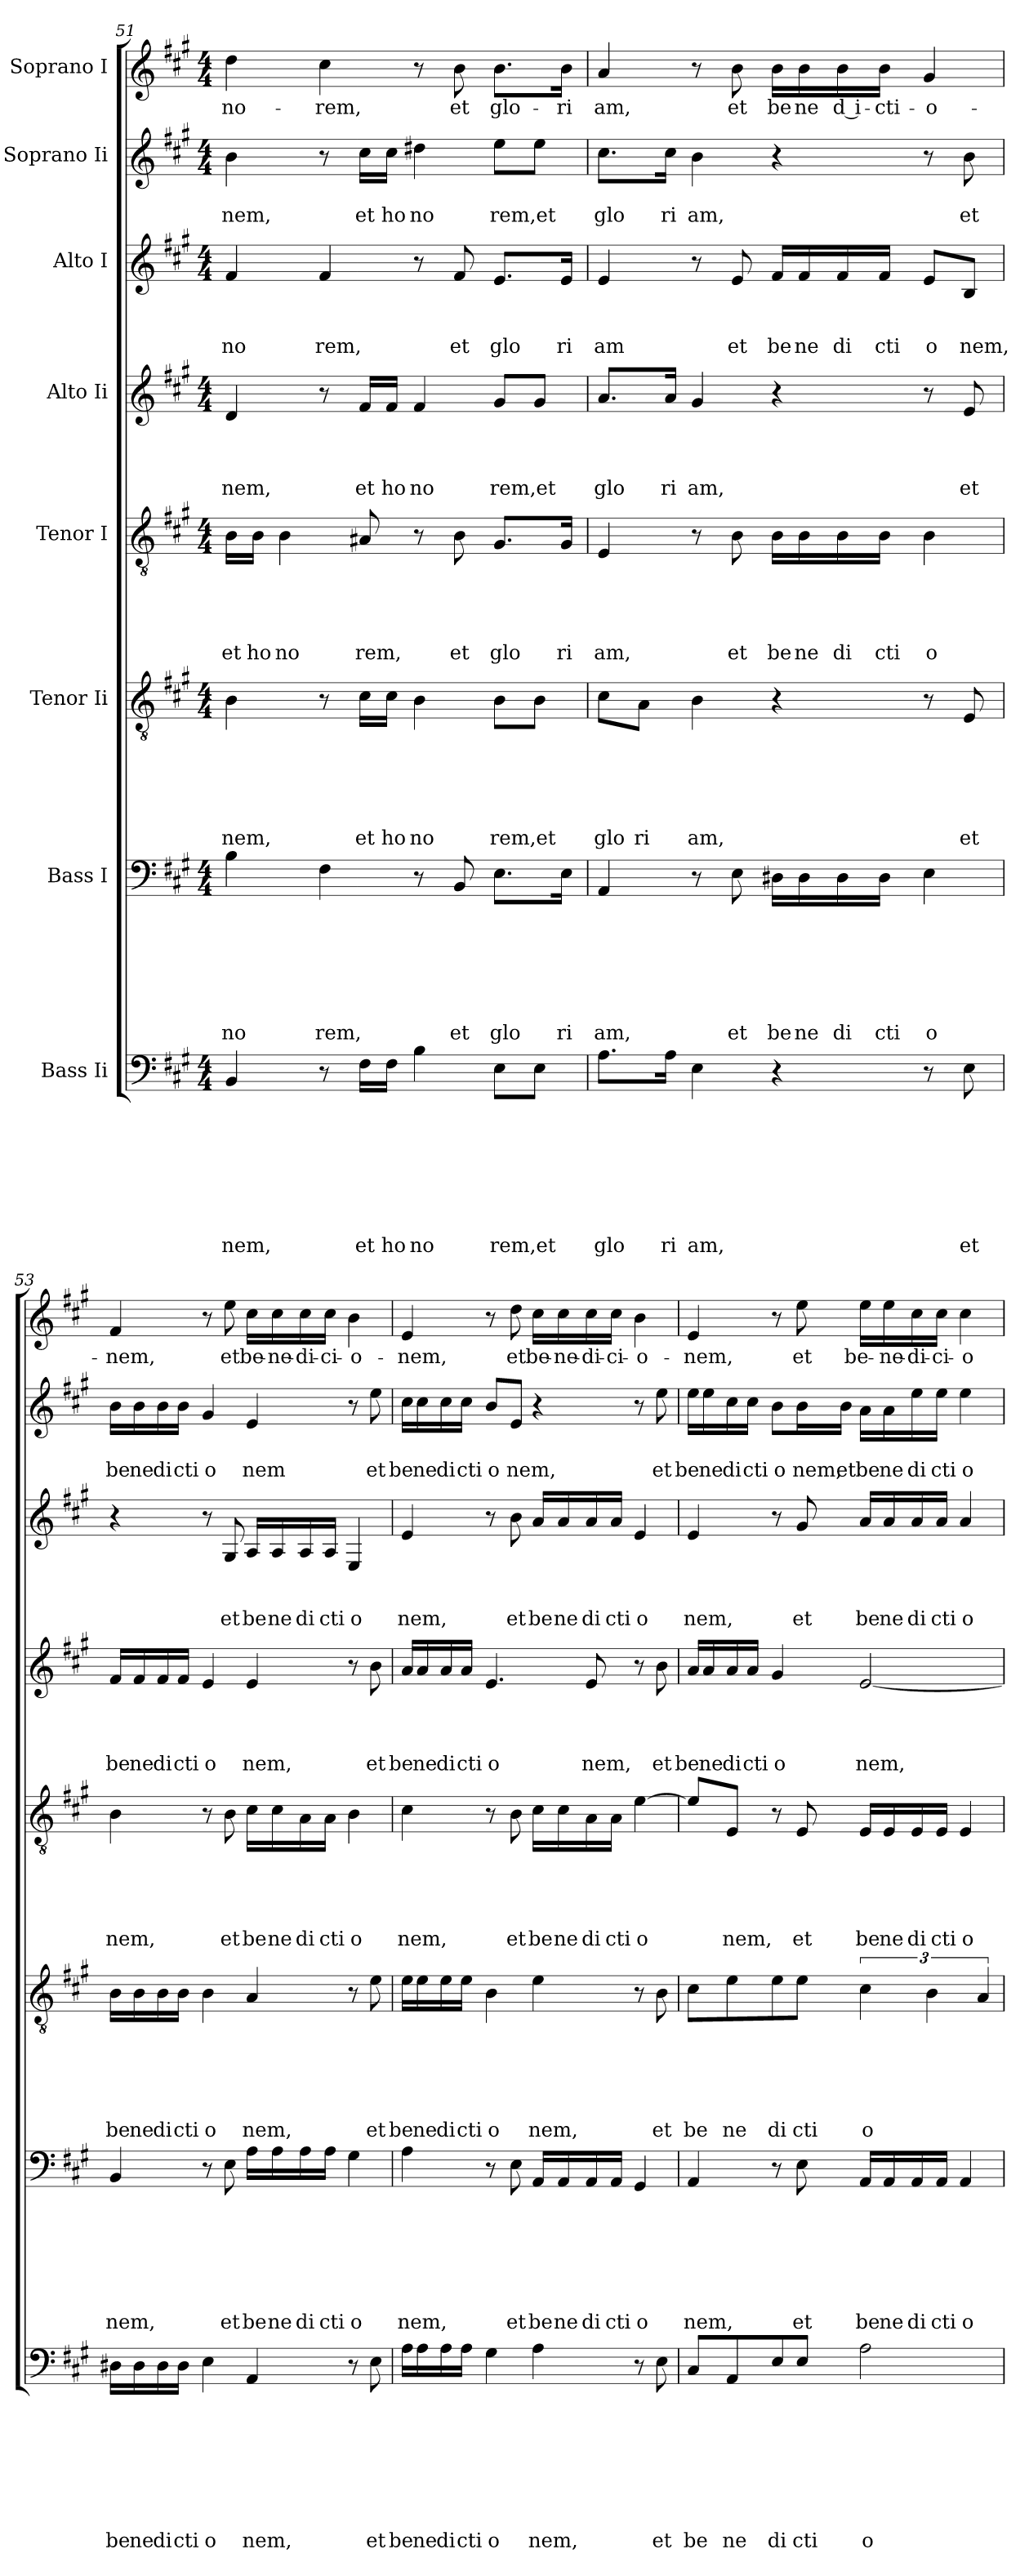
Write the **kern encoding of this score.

**kern	**text	**text	**text	**text	**text	**text	**text	**text	**kern	**text	**text	**text	**text	**text	**text	**text	**kern	**text	**text	**text	**text	**text	**text	**kern	**text	**text	**text	**text	**text	**kern	**text	**text	**text	**text	**kern	**text	**text	**text	**kern	**text	**text	**kern	**text
*part8	*part8	*part8	*part8	*part8	*part8	*part8	*part8	*part8	*part7	*part7	*part7	*part7	*part7	*part7	*part7	*part7	*part6	*part6	*part6	*part6	*part6	*part6	*part6	*part5	*part5	*part5	*part5	*part5	*part5	*part4	*part4	*part4	*part4	*part4	*part3	*part3	*part3	*part3	*part2	*part2	*part2	*part1	*part1
*staff8	*staff8	*staff8	*staff8	*staff8	*staff8	*staff8	*staff8	*staff8	*staff7	*staff7	*staff7	*staff7	*staff7	*staff7	*staff7	*staff7	*staff6	*staff6	*staff6	*staff6	*staff6	*staff6	*staff6	*staff5	*staff5	*staff5	*staff5	*staff5	*staff5	*staff4	*staff4	*staff4	*staff4	*staff4	*staff3	*staff3	*staff3	*staff3	*staff2	*staff2	*staff2	*staff1	*staff1
*I"Bass Ii	*	*	*	*	*	*	*	*	*I"Bass I	*	*	*	*	*	*	*	*I"Tenor Ii	*	*	*	*	*	*	*I"Tenor I	*	*	*	*	*	*I"Alto Ii	*	*	*	*	*I"Alto I	*	*	*	*I"Soprano Ii	*	*	*I"Soprano I	*
*clefF4	*	*	*	*	*	*	*	*	*clefF4	*	*	*	*	*	*	*	*clefGv2	*	*	*	*	*	*	*clefGv2	*	*	*	*	*	*clefG2	*	*	*	*	*clefG2	*	*	*	*clefG2	*	*	*clefG2	*
*k[f#c#g#]	*	*	*	*	*	*	*	*	*k[f#c#g#]	*	*	*	*	*	*	*	*k[f#c#g#]	*	*	*	*	*	*	*k[f#c#g#]	*	*	*	*	*	*k[f#c#g#]	*	*	*	*	*k[f#c#g#]	*	*	*	*k[f#c#g#]	*	*	*k[f#c#g#]	*
*A:	*	*	*	*	*	*	*	*	*A:	*	*	*	*	*	*	*	*A:	*	*	*	*	*	*	*A:	*	*	*	*	*	*A:	*	*	*	*	*A:	*	*	*	*A:	*	*	*A:	*
*M4/4	*	*	*	*	*	*	*	*	*M4/4	*	*	*	*	*	*	*	*M4/4	*	*	*	*	*	*	*M4/4	*	*	*	*	*	*M4/4	*	*	*	*	*M4/4	*	*	*	*M4/4	*	*	*M4/4	*
=51	=51	=51	=51	=51	=51	=51	=51	=51	=51	=51	=51	=51	=51	=51	=51	=51	=51	=51	=51	=51	=51	=51	=51	=51	=51	=51	=51	=51	=51	=51	=51	=51	=51	=51	=51	=51	=51	=51	=51	=51	=51	=51	=51
!	!	!	!	!	!	!	!	!LO:LY:b	!	!	!	!	!	!	!	!LO:LY:b	!	!	!	!	!	!	!LO:LY:b	!	!	!	!	!	!LO:LY:b	!	!	!	!	!LO:LY:b	!	!	!	!LO:LY:b	!	!	!LO:LY:b	!	!LO:LY:b
4BB/	.	.	.	.	.	.	.	nem,	4B\	.	.	.	.	.	.	no	4B\	.	.	.	.	.	nem,	16B\LL	.	.	.	.	et	4d/	.	.	.	nem,	4f#/	.	.	no	4b\	.	nem,	4dd\	no-
!	!	!	!	!	!	!	!	!	!	!	!	!	!	!	!	!	!	!	!	!	!	!	!	!	!	!	!	!	!LO:LY:b	!	!	!	!	!	!	!	!	!	!	!	!	!	!
.	.	.	.	.	.	.	.	.	.	.	.	.	.	.	.	.	.	.	.	.	.	.	.	16B\JJ	.	.	.	.	ho	.	.	.	.	.	.	.	.	.	.	.	.	.	.
!	!	!	!	!	!	!	!	!	!	!	!	!	!	!	!	!	!	!	!	!	!	!	!	!	!	!	!	!	!LO:LY:b	!	!	!	!	!	!	!	!	!	!	!	!	!	!
.	.	.	.	.	.	.	.	.	.	.	.	.	.	.	.	.	.	.	.	.	.	.	.	4B\	.	.	.	.	no	.	.	.	.	.	.	.	.	.	.	.	.	.	.
!	!	!	!	!	!	!	!	!	!	!	!	!	!	!	!	!LO:LY:b	!	!	!	!	!	!	!	!	!	!	!	!	!	!	!	!	!	!	!	!	!	!LO:LY:b	!	!	!	!	!LO:LY:b
8r	.	.	.	.	.	.	.	.	4F#\	.	.	.	.	.	.	rem,	8r	.	.	.	.	.	.	.	.	.	.	.	.	8r	.	.	.	.	4f#/	.	.	rem,	8r	.	.	4cc#\	-rem,
!	!	!	!	!	!	!	!	!LO:LY:b	!	!	!	!	!	!	!	!	!	!	!	!	!	!	!LO:LY:b	!	!	!	!	!	!LO:LY:b	!	!	!	!	!LO:LY:b	!	!	!	!	!	!	!LO:LY:b	!	!
16F#\LL	.	.	.	.	.	.	.	et	.	.	.	.	.	.	.	.	16c#\LL	.	.	.	.	.	et	8A#X/	.	.	.	.	rem,	16f#/LL	.	.	.	et	.	.	.	.	16cc#\LL	.	et	.	.
!	!	!	!	!	!	!	!	!LO:LY:b	!	!	!	!	!	!	!	!	!	!	!	!	!	!	!LO:LY:b	!	!	!	!	!	!	!	!	!	!	!LO:LY:b	!	!	!	!	!	!	!LO:LY:b	!	!
16F#\JJ	.	.	.	.	.	.	.	ho	.	.	.	.	.	.	.	.	16c#\JJ	.	.	.	.	.	ho	.	.	.	.	.	.	16f#/JJ	.	.	.	ho	.	.	.	.	16cc#\JJ	.	ho	.	.
!	!	!	!	!	!	!	!	!LO:LY:b	!	!	!	!	!	!	!	!	!	!	!	!	!	!	!LO:LY:b	!	!	!	!	!	!	!	!	!	!	!LO:LY:b	!	!	!	!	!	!	!LO:LY:b	!	!
4B\	.	.	.	.	.	.	.	no	8r	.	.	.	.	.	.	.	4B\	.	.	.	.	.	no	8r	.	.	.	.	.	4f#/	.	.	.	no	8r	.	.	.	4dd#X\	.	no	8r	.
!	!	!	!	!	!	!	!	!	!	!	!	!	!	!	!	!LO:LY:b	!	!	!	!	!	!	!	!	!	!	!	!	!LO:LY:b	!	!	!	!	!	!	!	!	!LO:LY:b	!	!	!	!	!LO:LY:b
.	.	.	.	.	.	.	.	.	8BB/	.	.	.	.	.	.	et	.	.	.	.	.	.	.	8B\	.	.	.	.	et	.	.	.	.	.	8f#/	.	.	et	.	.	.	8b\	et
!	!	!	!	!	!	!	!	!LO:LY:b	!	!	!	!	!	!	!	!LO:LY:b	!	!	!	!	!	!	!LO:LY:b	!	!	!	!	!	!LO:LY:b	!	!	!	!	!LO:LY:b	!	!	!	!LO:LY:b	!	!	!LO:LY:b	!	!LO:LY:b
8E\L	.	.	.	.	.	.	.	rem,et	8.E\L	.	.	.	.	.	.	glo	8B\L	.	.	.	.	.	rem,et	8.G#/L	.	.	.	.	glo	8g#/L	.	.	.	rem,et	8.e/L	.	.	glo	8ee\L	.	rem,et	8.b\L	glo-
8E\J	.	.	.	.	.	.	.	.	.	.	.	.	.	.	.	.	8B\J	.	.	.	.	.	.	.	.	.	.	.	.	8g#/J	.	.	.	.	.	.	.	.	8ee\J	.	.	.	.
!	!	!	!	!	!	!	!	!	!	!	!	!	!	!	!	!LO:LY:b	!	!	!	!	!	!	!	!	!	!	!	!	!LO:LY:b	!	!	!	!	!	!	!	!	!LO:LY:b	!	!	!	!	!LO:LY:b
.	.	.	.	.	.	.	.	.	16E\Jk	.	.	.	.	.	.	ri	.	.	.	.	.	.	.	16G#/Jk	.	.	.	.	ri	.	.	.	.	.	16e/Jk	.	.	ri	.	.	.	16b\Jk	-ri
=52	=52	=52	=52	=52	=52	=52	=52	=52	=52	=52	=52	=52	=52	=52	=52	=52	=52	=52	=52	=52	=52	=52	=52	=52	=52	=52	=52	=52	=52	=52	=52	=52	=52	=52	=52	=52	=52	=52	=52	=52	=52	=52	=52
!	!	!	!	!	!	!	!	!LO:LY:b	!	!	!	!	!	!	!	!LO:LY:b	!	!	!	!	!	!	!LO:LY:b	!	!	!	!	!	!LO:LY:b	!	!	!	!	!LO:LY:b	!	!	!	!LO:LY:b	!	!	!LO:LY:b	!	!LO:LY:b
8.A\L	.	.	.	.	.	.	.	glo	4AA/	.	.	.	.	.	.	am,	8c#\L	.	.	.	.	.	glo	4E/	.	.	.	.	am,	8.a/L	.	.	.	glo	4e/	.	.	am	8.cc#\L	.	glo	4a/	a­m,
!	!	!	!	!	!	!	!	!	!	!	!	!	!	!	!	!	!	!	!	!	!	!	!LO:LY:b	!	!	!	!	!	!	!	!	!	!	!	!	!	!	!	!	!	!	!	!
.	.	.	.	.	.	.	.	.	.	.	.	.	.	.	.	.	8A\J	.	.	.	.	.	ri	.	.	.	.	.	.	.	.	.	.	.	.	.	.	.	.	.	.	.	.
!	!	!	!	!	!	!	!	!LO:LY:b	!	!	!	!	!	!	!	!	!	!	!	!	!	!	!	!	!	!	!	!	!	!	!	!	!	!LO:LY:b	!	!	!	!	!	!	!LO:LY:b	!	!
16A\Jk	.	.	.	.	.	.	.	ri	.	.	.	.	.	.	.	.	.	.	.	.	.	.	.	.	.	.	.	.	.	16a/Jk	.	.	.	ri	.	.	.	.	16cc#\Jk	.	ri	.	.
!	!	!	!	!	!	!	!	!LO:LY:b	!	!	!	!	!	!	!	!	!	!	!	!	!	!	!LO:LY:b	!	!	!	!	!	!	!	!	!	!	!LO:LY:b	!	!	!	!	!	!	!LO:LY:b	!	!
4E\	.	.	.	.	.	.	.	am,	8r	.	.	.	.	.	.	.	4B\	.	.	.	.	.	am,	8r	.	.	.	.	.	4g#/	.	.	.	am,	8r	.	.	.	4b\	.	am,	8r	.
!	!	!	!	!	!	!	!	!	!	!	!	!	!	!	!	!LO:LY:b	!	!	!	!	!	!	!	!	!	!	!	!	!LO:LY:b	!	!	!	!	!	!	!	!	!LO:LY:b	!	!	!	!	!LO:LY:b
.	.	.	.	.	.	.	.	.	8E\	.	.	.	.	.	.	et	.	.	.	.	.	.	.	8B\	.	.	.	.	et	.	.	.	.	.	8e/	.	.	et	.	.	.	8b\	et
!	!	!	!	!	!	!	!	!	!	!	!	!	!	!	!	!LO:LY:b	!	!	!	!	!	!	!	!	!	!	!	!	!LO:LY:b	!	!	!	!	!	!	!	!	!LO:LY:b	!	!	!	!	!LO:LY:b
4r	.	.	.	.	.	.	.	.	16D#X\LL	.	.	.	.	.	.	be	4r	.	.	.	.	.	.	16B\LL	.	.	.	.	be	4r	.	.	.	.	16f#/LL	.	.	be	4r	.	.	16b\LL	be
!	!	!	!	!	!	!	!	!	!	!	!	!	!	!	!	!LO:LY:b	!	!	!	!	!	!	!	!	!	!	!	!	!LO:LY:b	!	!	!	!	!	!	!	!	!LO:LY:b	!	!	!	!	!LO:LY:b
.	.	.	.	.	.	.	.	.	16D#\	.	.	.	.	.	.	ne	.	.	.	.	.	.	.	16B\	.	.	.	.	ne	.	.	.	.	.	16f#/	.	.	ne	.	.	.	16b\	n­e
!	!	!	!	!	!	!	!	!	!	!	!	!	!	!	!	!LO:LY:b	!	!	!	!	!	!	!	!	!	!	!	!	!LO:LY:b	!	!	!	!	!	!	!	!	!LO:LY:b	!	!	!	!	!LO:LY:b:rj
.	.	.	.	.	.	.	.	.	16D#\	.	.	.	.	.	.	di	.	.	.	.	.	.	.	16B\	.	.	.	.	di	.	.	.	.	.	16f#/	.	.	di	.	.	.	16b\	d i-
!	!	!	!	!	!	!	!	!	!	!	!	!	!	!	!	!LO:LY:b	!	!	!	!	!	!	!	!	!	!	!	!	!LO:LY:b	!	!	!	!	!	!	!	!	!LO:LY:b	!	!	!	!	!LO:LY:b
.	.	.	.	.	.	.	.	.	16D#\JJ	.	.	.	.	.	.	cti	.	.	.	.	.	.	.	16B\JJ	.	.	.	.	cti	.	.	.	.	.	16f#/JJ	.	.	cti	.	.	.	16b\JJ	-c­ti-
!	!	!	!	!	!	!	!	!	!	!	!	!	!	!	!	!LO:LY:b	!	!	!	!	!	!	!	!	!	!	!	!	!LO:LY:b	!	!	!	!	!	!	!	!	!LO:LY:b	!	!	!	!	!LO:LY:b
8r	.	.	.	.	.	.	.	.	4E\	.	.	.	.	.	.	o	8r	.	.	.	.	.	.	4B\	.	.	.	.	o	8r	.	.	.	.	8e/L	.	.	o	8r	.	.	4g#/	-o-
!	!	!	!	!	!	!	!	!LO:LY:b	!	!	!	!	!	!	!	!	!	!	!	!	!	!	!LO:LY:b	!	!	!	!	!	!	!	!	!	!	!LO:LY:b	!	!	!	!LO:LY:b	!	!	!LO:LY:b	!	!
8E\	.	.	.	.	.	.	.	et	.	.	.	.	.	.	.	.	8E/	.	.	.	.	.	et	.	.	.	.	.	.	8e/	.	.	.	et	8B/J	.	.	nem,	8b\	.	et	.	.
!!LO:LB:g=z
=53	=53	=53	=53	=53	=53	=53	=53	=53	=53	=53	=53	=53	=53	=53	=53	=53	=53	=53	=53	=53	=53	=53	=53	=53	=53	=53	=53	=53	=53	=53	=53	=53	=53	=53	=53	=53	=53	=53	=53	=53	=53	=53	=53
!	!	!	!	!	!	!	!	!LO:LY:b	!	!	!	!	!	!	!	!LO:LY:b	!	!	!	!	!	!	!LO:LY:b	!	!	!	!	!	!LO:LY:b	!	!	!	!	!LO:LY:b	!	!	!	!	!	!	!LO:LY:b	!	!LO:LY:b
16D#X\LL	.	.	.	.	.	.	.	be	4BB/	.	.	.	.	.	.	nem,	16B\LL	.	.	.	.	.	be	4B\	.	.	.	.	nem,	16f#/LL	.	.	.	be	4r	.	.	.	16b\LL	.	be	4f#/	-nem,
!	!	!	!	!	!	!	!	!LO:LY:b	!	!	!	!	!	!	!	!	!	!	!	!	!	!	!LO:LY:b	!	!	!	!	!	!	!	!	!	!	!LO:LY:b	!	!	!	!	!	!	!LO:LY:b	!	!
16D#\	.	.	.	.	.	.	.	ne	.	.	.	.	.	.	.	.	16B\	.	.	.	.	.	ne	.	.	.	.	.	.	16f#/	.	.	.	ne	.	.	.	.	16b\	.	ne	.	.
!	!	!	!	!	!	!	!	!LO:LY:b	!	!	!	!	!	!	!	!	!	!	!	!	!	!	!LO:LY:b	!	!	!	!	!	!	!	!	!	!	!LO:LY:b	!	!	!	!	!	!	!LO:LY:b	!	!
16D#\	.	.	.	.	.	.	.	di	.	.	.	.	.	.	.	.	16B\	.	.	.	.	.	di	.	.	.	.	.	.	16f#/	.	.	.	di	.	.	.	.	16b\	.	di	.	.
!	!	!	!	!	!	!	!	!LO:LY:b	!	!	!	!	!	!	!	!	!	!	!	!	!	!	!LO:LY:b	!	!	!	!	!	!	!	!	!	!	!LO:LY:b	!	!	!	!	!	!	!LO:LY:b	!	!
16D#\JJ	.	.	.	.	.	.	.	cti	.	.	.	.	.	.	.	.	16B\JJ	.	.	.	.	.	cti	.	.	.	.	.	.	16f#/JJ	.	.	.	cti	.	.	.	.	16b\JJ	.	cti	.	.
!	!	!	!	!	!	!	!	!LO:LY:b	!	!	!	!	!	!	!	!	!	!	!	!	!	!	!LO:LY:b	!	!	!	!	!	!	!	!	!	!	!LO:LY:b	!	!	!	!	!	!	!LO:LY:b	!	!
4E\	.	.	.	.	.	.	.	o	8r	.	.	.	.	.	.	.	4B\	.	.	.	.	.	o	8r	.	.	.	.	.	4e/	.	.	.	o	8r	.	.	.	4g#/	.	o	8r	.
!	!	!	!	!	!	!	!	!	!	!	!	!	!	!	!	!LO:LY:b	!	!	!	!	!	!	!	!	!	!	!	!	!LO:LY:b	!	!	!	!	!	!	!	!	!LO:LY:b	!	!	!	!	!LO:LY:b
.	.	.	.	.	.	.	.	.	8E\	.	.	.	.	.	.	et	.	.	.	.	.	.	.	8B\	.	.	.	.	et	.	.	.	.	.	8G#/	.	.	et	.	.	.	8ee\	et
!	!	!	!	!	!	!	!	!LO:LY:b	!	!	!	!	!	!	!	!LO:LY:b	!	!	!	!	!	!	!LO:LY:b	!	!	!	!	!	!LO:LY:b	!	!	!	!	!LO:LY:b	!	!	!	!LO:LY:b	!	!	!LO:LY:b	!	!LO:LY:b
4AA/	.	.	.	.	.	.	.	nem,	16A\LL	.	.	.	.	.	.	be	4A/	.	.	.	.	.	nem,	16c#\LL	.	.	.	.	be	4e/	.	.	.	nem,	16A/LL	.	.	be	4e/	.	nem	16cc#\LL	be-
!	!	!	!	!	!	!	!	!	!	!	!	!	!	!	!	!LO:LY:b	!	!	!	!	!	!	!	!	!	!	!	!	!LO:LY:b	!	!	!	!	!	!	!	!	!LO:LY:b	!	!	!	!	!LO:LY:b
.	.	.	.	.	.	.	.	.	16A\	.	.	.	.	.	.	ne	.	.	.	.	.	.	.	16c#\	.	.	.	.	ne	.	.	.	.	.	16A/	.	.	ne	.	.	.	16cc#\	-ne-
!	!	!	!	!	!	!	!	!	!	!	!	!	!	!	!	!LO:LY:b	!	!	!	!	!	!	!	!	!	!	!	!	!LO:LY:b	!	!	!	!	!	!	!	!	!LO:LY:b	!	!	!	!	!LO:LY:b
.	.	.	.	.	.	.	.	.	16A\	.	.	.	.	.	.	di	.	.	.	.	.	.	.	16A\	.	.	.	.	di	.	.	.	.	.	16A/	.	.	di	.	.	.	16cc#\	-di-
!	!	!	!	!	!	!	!	!	!	!	!	!	!	!	!	!LO:LY:b	!	!	!	!	!	!	!	!	!	!	!	!	!LO:LY:b	!	!	!	!	!	!	!	!	!LO:LY:b	!	!	!	!	!LO:LY:b:rj
.	.	.	.	.	.	.	.	.	16A\JJ	.	.	.	.	.	.	cti	.	.	.	.	.	.	.	16A\JJ	.	.	.	.	cti	.	.	.	.	.	16A/JJ	.	.	cti	.	.	.	16cc#\JJ	-ci-
!	!	!	!	!	!	!	!	!	!	!	!	!	!	!	!	!LO:LY:b	!	!	!	!	!	!	!	!	!	!	!	!	!LO:LY:b	!	!	!	!	!	!	!	!	!LO:LY:b	!	!	!	!	!LO:LY:b
8r	.	.	.	.	.	.	.	.	4G#\	.	.	.	.	.	.	o	8r	.	.	.	.	.	.	4B\	.	.	.	.	o	8r	.	.	.	.	4E/	.	.	o	8r	.	.	4b\	-o-
!	!	!	!	!	!	!	!	!LO:LY:b	!	!	!	!	!	!	!	!	!	!	!	!	!	!	!LO:LY:b	!	!	!	!	!	!	!	!	!	!	!LO:LY:b	!	!	!	!	!	!	!LO:LY:b	!	!
8E\	.	.	.	.	.	.	.	et	.	.	.	.	.	.	.	.	8e\	.	.	.	.	.	et	.	.	.	.	.	.	8b\	.	.	.	et	.	.	.	.	8ee\	.	et	.	.
=54	=54	=54	=54	=54	=54	=54	=54	=54	=54	=54	=54	=54	=54	=54	=54	=54	=54	=54	=54	=54	=54	=54	=54	=54	=54	=54	=54	=54	=54	=54	=54	=54	=54	=54	=54	=54	=54	=54	=54	=54	=54	=54	=54
!	!	!	!	!	!	!	!	!LO:LY:b	!	!	!	!	!	!	!	!LO:LY:b	!	!	!	!	!	!	!LO:LY:b	!	!	!	!	!	!LO:LY:b	!	!	!	!	!LO:LY:b	!	!	!	!LO:LY:b	!	!	!LO:LY:b	!	!LO:LY:b
16A\LL	.	.	.	.	.	.	.	be	4A\	.	.	.	.	.	.	nem,	16e\LL	.	.	.	.	.	be	4c#\	.	.	.	.	nem,	16a/LL	.	.	.	be	4e/	.	.	nem,	16cc#\LL	.	be	4e/	-nem,
!	!	!	!	!	!	!	!	!LO:LY:b	!	!	!	!	!	!	!	!	!	!	!	!	!	!	!LO:LY:b	!	!	!	!	!	!	!	!	!	!	!LO:LY:b	!	!	!	!	!	!	!LO:LY:b	!	!
16A\	.	.	.	.	.	.	.	ne	.	.	.	.	.	.	.	.	16e\	.	.	.	.	.	ne	.	.	.	.	.	.	16a/	.	.	.	ne	.	.	.	.	16cc#\	.	ne	.	.
!	!	!	!	!	!	!	!	!LO:LY:b	!	!	!	!	!	!	!	!	!	!	!	!	!	!	!LO:LY:b	!	!	!	!	!	!	!	!	!	!	!LO:LY:b	!	!	!	!	!	!	!LO:LY:b	!	!
16A\	.	.	.	.	.	.	.	di	.	.	.	.	.	.	.	.	16e\	.	.	.	.	.	di	.	.	.	.	.	.	16a/	.	.	.	di	.	.	.	.	16cc#\	.	di	.	.
!	!	!	!	!	!	!	!	!LO:LY:b	!	!	!	!	!	!	!	!	!	!	!	!	!	!	!LO:LY:b	!	!	!	!	!	!	!	!	!	!	!LO:LY:b	!	!	!	!	!	!	!LO:LY:b	!	!
16A\JJ	.	.	.	.	.	.	.	cti	.	.	.	.	.	.	.	.	16e\JJ	.	.	.	.	.	cti	.	.	.	.	.	.	16a/JJ	.	.	.	cti	.	.	.	.	16cc#\JJ	.	cti	.	.
!	!	!	!	!	!	!	!	!LO:LY:b	!	!	!	!	!	!	!	!	!	!	!	!	!	!	!LO:LY:b	!	!	!	!	!	!	!	!	!	!	!LO:LY:b	!	!	!	!	!	!	!LO:LY:b	!	!
4G#\	.	.	.	.	.	.	.	o	8r	.	.	.	.	.	.	.	4B\	.	.	.	.	.	o	8r	.	.	.	.	.	4.e/	.	.	.	o	8r	.	.	.	8b/L	.	o	8r	.
!	!	!	!	!	!	!	!	!	!	!	!	!	!	!	!	!LO:LY:b	!	!	!	!	!	!	!	!	!	!	!	!	!LO:LY:b	!	!	!	!	!	!	!	!	!LO:LY:b	!	!	!LO:LY:b	!	!LO:LY:b
.	.	.	.	.	.	.	.	.	8E\	.	.	.	.	.	.	et	.	.	.	.	.	.	.	8B\	.	.	.	.	et	.	.	.	.	.	8b\	.	.	et	8e/J	.	nem,	8dd\	et
!	!	!	!	!	!	!	!	!LO:LY:b	!	!	!	!	!	!	!	!LO:LY:b	!	!	!	!	!	!	!LO:LY:b	!	!	!	!	!	!LO:LY:b	!	!	!	!	!	!	!	!	!LO:LY:b	!	!	!	!	!LO:LY:b
4A\	.	.	.	.	.	.	.	nem,	16AA/LL	.	.	.	.	.	.	be	4e\	.	.	.	.	.	nem,	16c#\LL	.	.	.	.	be	.	.	.	.	.	16a/LL	.	.	be	4r	.	.	16cc#\LL	be-
!	!	!	!	!	!	!	!	!	!	!	!	!	!	!	!	!LO:LY:b	!	!	!	!	!	!	!	!	!	!	!	!	!LO:LY:b	!	!	!	!	!	!	!	!	!LO:LY:b	!	!	!	!	!LO:LY:b
.	.	.	.	.	.	.	.	.	16AA/	.	.	.	.	.	.	ne	.	.	.	.	.	.	.	16c#\	.	.	.	.	ne	.	.	.	.	.	16a/	.	.	ne	.	.	.	16cc#\	-ne-
!	!	!	!	!	!	!	!	!	!	!	!	!	!	!	!	!LO:LY:b	!	!	!	!	!	!	!	!	!	!	!	!	!LO:LY:b	!	!	!	!	!LO:LY:b	!	!	!	!LO:LY:b	!	!	!	!	!LO:LY:b
.	.	.	.	.	.	.	.	.	16AA/	.	.	.	.	.	.	di	.	.	.	.	.	.	.	16A\	.	.	.	.	di	8e/	.	.	.	nem,	16a/	.	.	di	.	.	.	16cc#\	-di-
!	!	!	!	!	!	!	!	!	!	!	!	!	!	!	!	!LO:LY:b	!	!	!	!	!	!	!	!	!	!	!	!	!LO:LY:b	!	!	!	!	!	!	!	!	!LO:LY:b	!	!	!	!	!LO:LY:b:rj
.	.	.	.	.	.	.	.	.	16AA/JJ	.	.	.	.	.	.	cti	.	.	.	.	.	.	.	16A\JJ	.	.	.	.	cti	.	.	.	.	.	16a/JJ	.	.	cti	.	.	.	16cc#\JJ	-ci-
!	!	!	!	!	!	!	!	!	!	!	!	!	!	!	!	!LO:LY:b	!	!	!	!	!	!	!	!	!	!	!	!	!LO:LY:b	!	!	!	!	!	!	!	!	!LO:LY:b	!	!	!	!	!LO:LY:b
8r	.	.	.	.	.	.	.	.	4GG#/	.	.	.	.	.	.	o	8r	.	.	.	.	.	.	[>4e\	.	.	.	.	o	8r	.	.	.	.	4e/	.	.	o	8r	.	.	4b\	-o-
!	!	!	!	!	!	!	!	!LO:LY:b	!	!	!	!	!	!	!	!	!	!	!	!	!	!	!LO:LY:b	!	!	!	!	!	!	!	!	!	!	!LO:LY:b	!	!	!	!	!	!	!LO:LY:b	!	!
8E\	.	.	.	.	.	.	.	et	.	.	.	.	.	.	.	.	8B\	.	.	.	.	.	et	.	.	.	.	.	.	8b\	.	.	.	et	.	.	.	.	8ee\	.	et	.	.
=55	=55	=55	=55	=55	=55	=55	=55	=55	=55	=55	=55	=55	=55	=55	=55	=55	=55	=55	=55	=55	=55	=55	=55	=55	=55	=55	=55	=55	=55	=55	=55	=55	=55	=55	=55	=55	=55	=55	=55	=55	=55	=55	=55
!	!	!	!	!	!	!	!	!LO:LY:b	!	!	!	!	!	!	!	!LO:LY:b	!	!	!	!	!	!	!LO:LY:b	!	!	!	!	!	!	!	!	!	!	!LO:LY:b	!	!	!	!LO:LY:b	!	!	!LO:LY:b	!	!LO:LY:b
8C#/L	.	.	.	.	.	.	.	be	4AA/	.	.	.	.	.	.	nem,	8c#\L	.	.	.	.	.	be	8e/L]	.	.	.	.	.	16a/LL	.	.	.	be	4e/	.	.	nem,	16ee\LL	.	be	4e/	-nem,
!	!	!	!	!	!	!	!	!	!	!	!	!	!	!	!	!	!	!	!	!	!	!	!	!	!	!	!	!	!	!	!	!	!	!LO:LY:b	!	!	!	!	!	!	!LO:LY:b	!	!
.	.	.	.	.	.	.	.	.	.	.	.	.	.	.	.	.	.	.	.	.	.	.	.	.	.	.	.	.	.	16a/	.	.	.	ne	.	.	.	.	16ee\	.	ne	.	.
!	!	!	!	!	!	!	!	!LO:LY:b	!	!	!	!	!	!	!	!	!	!	!	!	!	!	!LO:LY:b	!	!	!	!	!	!LO:LY:b	!	!	!	!	!LO:LY:b	!	!	!	!	!	!	!LO:LY:b	!	!
8AA/	.	.	.	.	.	.	.	ne	.	.	.	.	.	.	.	.	8e\	.	.	.	.	.	ne	8E/J	.	.	.	.	nem,	16a/	.	.	.	di	.	.	.	.	16cc#\	.	di	.	.
!	!	!	!	!	!	!	!	!	!	!	!	!	!	!	!	!	!	!	!	!	!	!	!	!	!	!	!	!	!	!	!	!	!	!LO:LY:b	!	!	!	!	!	!	!LO:LY:b	!	!
.	.	.	.	.	.	.	.	.	.	.	.	.	.	.	.	.	.	.	.	.	.	.	.	.	.	.	.	.	.	16a/JJ	.	.	.	cti	.	.	.	.	16cc#\JJ	.	cti	.	.
!	!	!	!	!	!	!	!	!LO:LY:b	!	!	!	!	!	!	!	!	!	!	!	!	!	!	!LO:LY:b	!	!	!	!	!	!	!	!	!	!	!LO:LY:b	!	!	!	!	!	!	!LO:LY:b	!	!
8E/	.	.	.	.	.	.	.	di	8r	.	.	.	.	.	.	.	8e\	.	.	.	.	.	di	8r	.	.	.	.	.	4g#/	.	.	.	o	8r	.	.	.	8b\L	.	o	8r	.
!	!	!	!	!	!	!	!	!LO:LY:b	!	!	!	!	!	!	!	!LO:LY:b	!	!	!	!	!	!	!LO:LY:b	!	!	!	!	!	!LO:LY:b	!	!	!	!	!	!	!	!	!LO:LY:b	!	!	!LO:LY:b	!	!LO:LY:b
8E/J	.	.	.	.	.	.	.	cti	8E\	.	.	.	.	.	.	et	8e\J	.	.	.	.	.	cti	8E/	.	.	.	.	et	.	.	.	.	.	8g#/	.	.	et	16b\L	.	nem,	8ee\	et
!	!	!	!	!	!	!	!	!	!	!	!	!	!	!	!	!	!	!	!	!	!	!	!	!	!	!	!	!	!	!	!	!	!	!	!	!	!	!	!	!	!LO:LY:b	!	!
.	.	.	.	.	.	.	.	.	.	.	.	.	.	.	.	.	.	.	.	.	.	.	.	.	.	.	.	.	.	.	.	.	.	.	.	.	.	.	16b\JJ	.	et	.	.
!	!	!	!	!	!	!	!	!LO:LY:b	!	!	!	!	!	!	!	!LO:LY:b	!	!	!	!	!	!	!LO:LY:b	!	!	!	!	!	!LO:LY:b	!	!	!	!	!LO:LY:b	!	!	!	!LO:LY:b	!	!	!LO:LY:b	!	!LO:LY:b
2A\	.	.	.	.	.	.	.	o	16AA/LL	.	.	.	.	.	.	be	6c#\	.	.	.	.	.	o	16E/LL	.	.	.	.	be	[>2e/	.	.	.	nem,	16a/LL	.	.	be	16a\LL	.	be	16ee\LL	be-
!	!	!	!	!	!	!	!	!	!	!	!	!	!	!	!	!LO:LY:b	!	!	!	!	!	!	!	!	!	!	!	!	!LO:LY:b	!	!	!	!	!	!	!	!	!LO:LY:b	!	!	!LO:LY:b	!	!LO:LY:b
.	.	.	.	.	.	.	.	.	16AA/	.	.	.	.	.	.	ne	.	.	.	.	.	.	.	16E/	.	.	.	.	ne	.	.	.	.	.	16a/	.	.	ne	16a\	.	ne	16ee\	-ne-
!	!	!	!	!	!	!	!	!	!	!	!	!	!	!	!	!LO:LY:b	!	!	!	!	!	!	!	!	!	!	!	!	!LO:LY:b	!	!	!	!	!	!	!	!	!LO:LY:b	!	!	!LO:LY:b	!	!LO:LY:b
.	.	.	.	.	.	.	.	.	16AA/	.	.	.	.	.	.	di	.	.	.	.	.	.	.	16E/	.	.	.	.	di	.	.	.	.	.	16a/	.	.	di	16ee\	.	di	16cc#\	-di-
.	.	.	.	.	.	.	.	.	.	.	.	.	.	.	.	.	6B\	.	.	.	.	.	.	.	.	.	.	.	.	.	.	.	.	.	.	.	.	.	.	.	.	.	.
!	!	!	!	!	!	!	!	!	!	!	!	!	!	!	!	!LO:LY:b	!	!	!	!	!	!	!	!	!	!	!	!	!LO:LY:b	!	!	!	!	!	!	!	!	!LO:LY:b	!	!	!LO:LY:b	!	!LO:LY:b:rj
.	.	.	.	.	.	.	.	.	16AA/JJ	.	.	.	.	.	.	cti	.	.	.	.	.	.	.	16E/JJ	.	.	.	.	cti	.	.	.	.	.	16a/JJ	.	.	cti	16ee\JJ	.	cti	16cc#\JJ	-ci-
!	!	!	!	!	!	!	!	!	!	!	!	!	!	!	!	!LO:LY:b	!	!	!	!	!	!	!	!	!	!	!	!	!LO:LY:b	!	!	!	!	!	!	!	!	!LO:LY:b	!	!	!LO:LY:b	!	!LO:LY:b
.	.	.	.	.	.	.	.	.	4AA/	.	.	.	.	.	.	o	.	.	.	.	.	.	.	4E/	.	.	.	.	o	.	.	.	.	.	4a/	.	.	o	4ee\	.	o	4cc#\	-o
.	.	.	.	.	.	.	.	.	.	.	.	.	.	.	.	.	6A/	.	.	.	.	.	.	.	.	.	.	.	.	.	.	.	.	.	.	.	.	.	.	.	.	.	.
=	=	=	=	=	=	=	=	=	=	=	=	=	=	=	=	=	=	=	=	=	=	=	=	=	=	=	=	=	=	=	=	=	=	=	=	=	=	=	=	=	=	=	=
*-	*-	*-	*-	*-	*-	*-	*-	*-	*-	*-	*-	*-	*-	*-	*-	*-	*-	*-	*-	*-	*-	*-	*-	*-	*-	*-	*-	*-	*-	*-	*-	*-	*-	*-	*-	*-	*-	*-	*-	*-	*-	*-	*-
